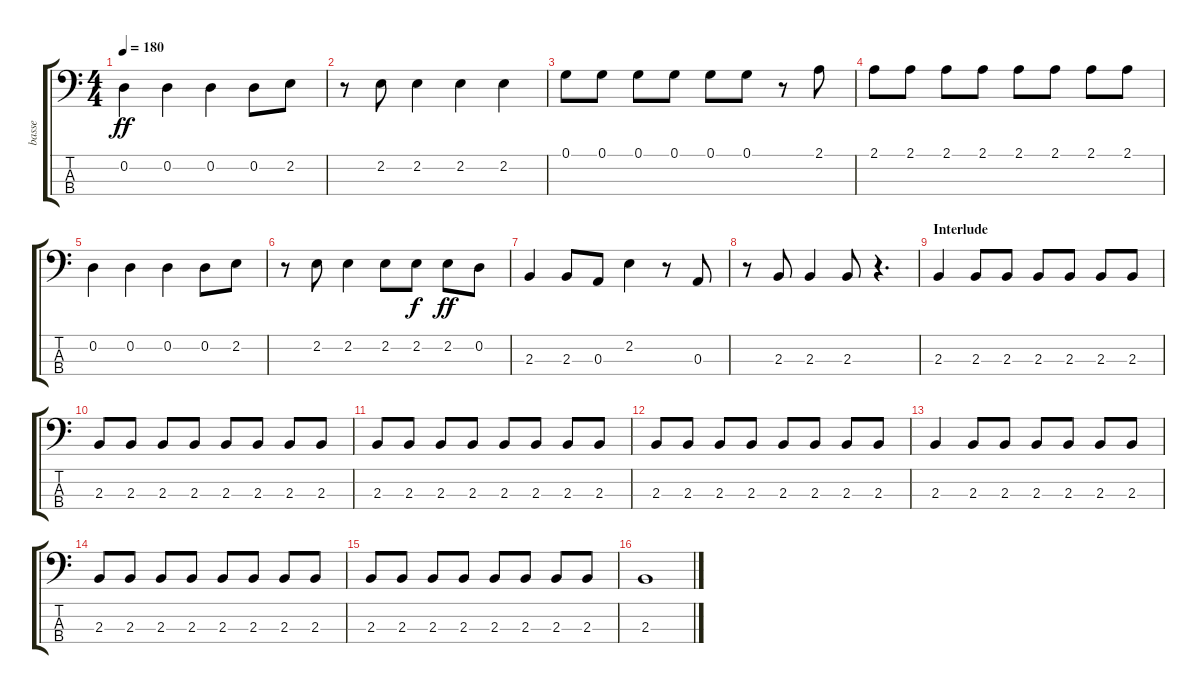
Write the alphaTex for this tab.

\track ("basse" "basse") {instrument electricbassfinger}
\staff {score tabs}
\tuning (G2 D2 A1 E1) {hide}
\ts (4 4)
\tempo 180
\clef f4
\ks c
0.2.4{dy ff} 0.2.4 0.2.4 0.2.8 2.2.8 |
r.8 2.2.8 2.2.4 2.2.4 2.2.4 |
0.1.8 0.1.8 0.1.8 0.1.8 0.1.8 0.1.8 r.8 2.1.8 |
2.1.8 2.1.8 2.1.8 2.1.8 2.1.8 2.1.8 2.1.8 2.1.8 |
0.2.4 0.2.4 0.2.4 0.2.8 2.2.8 |
r.8 2.2.8 2.2.4 2.2.8 2.2.8{dy f} 2.2.8{dy ff} 0.2.8 |
2.3.4 2.3.8 0.3.8 2.2.4 r.8 0.3.8 |
r.8 2.3.8 2.3.4 2.3.8 r.4{d} |
\section ("" "Interlude")
2.3.4 2.3.8 2.3.8 2.3.8 2.3.8 2.3.8 2.3.8 |
2.3.8 2.3.8 2.3.8 2.3.8 2.3.8 2.3.8 2.3.8 2.3.8 |
2.3.8 2.3.8 2.3.8 2.3.8 2.3.8 2.3.8 2.3.8 2.3.8 |
2.3.8 2.3.8 2.3.8 2.3.8 2.3.8 2.3.8 2.3.8 2.3.8 |
2.3.4 2.3.8 2.3.8 2.3.8 2.3.8 2.3.8 2.3.8 |
2.3.8 2.3.8 2.3.8 2.3.8 2.3.8 2.3.8 2.3.8 2.3.8 |
2.3.8 2.3.8 2.3.8 2.3.8 2.3.8 2.3.8 2.3.8 2.3.8 |
2.3.1
